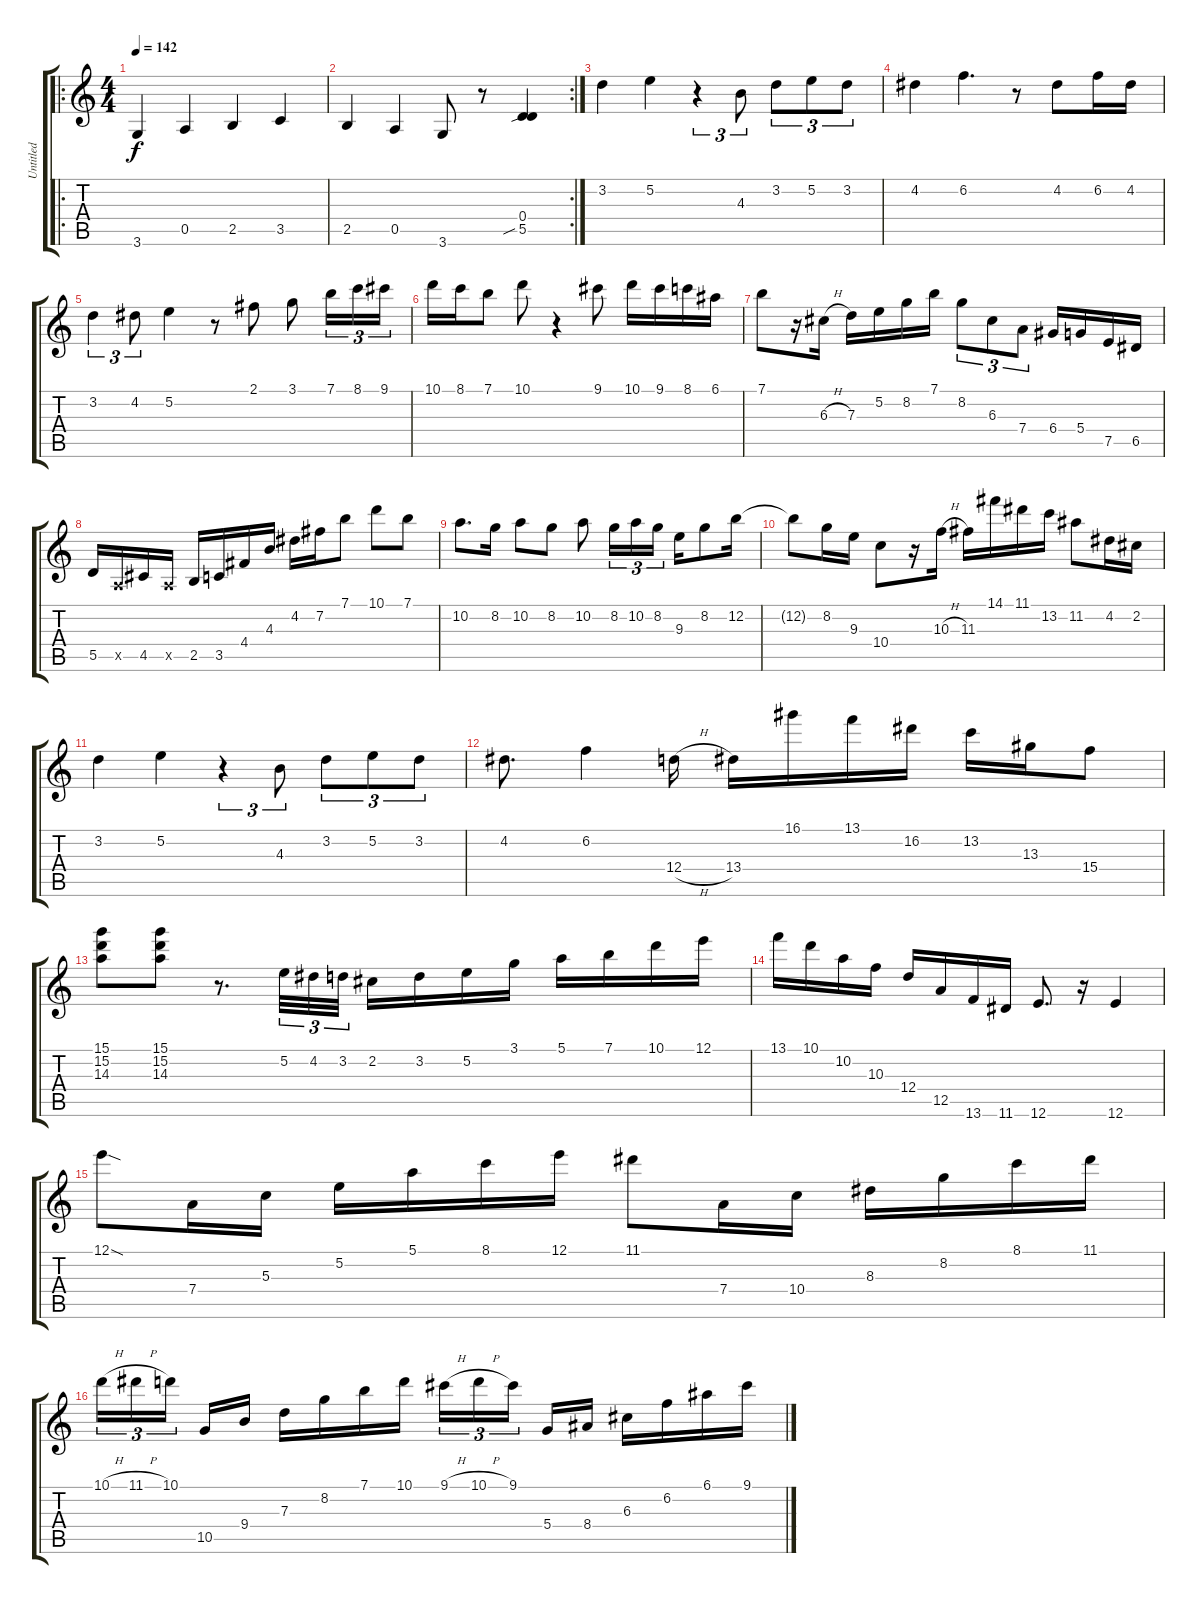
\track ("Untitled" "Untitled") {instrument acousticguitarsteel}
\staff {score tabs}
\tuning (E4 B3 G3 D3 A2 E2) {hide}
\ro
\ts (4 4)
\tempo 142
\clef g2
\ks c
3.6.4{dy f instrument acousticguitarsteel} 0.5.4 2.5.4 3.5.4 |
\rc 2
2.5.4 0.5.4 3.6.8 r.8 (0.4 5.5{sib}).4 |
3.2.4 5.2.4 r.4{tu (3 2)} 4.3.8{tu (3 2)} 3.2.8{tu (3 2)} 5.2.8{tu (3 2)} 3.2.8{tu (3 2)} |
4.2.4 6.2.4{d} r.8 4.2.8 6.2.16 4.2.16 |
3.2.4{tu (3 2)} 4.2.8{tu (3 2)} 5.2.4 r.8 2.1.8 3.1.8 7.1.16{tu (3 2)} 8.1.16{tu (3 2)} 9.1.16{tu (3 2)} |
10.1.16 8.1.16 7.1.8 10.1.8 r.4 9.1.8 10.1.16 9.1.16 8.1.16 6.1.16 |
7.1.8 r.16 6.3{h}.16 7.3.16 5.2.16 8.2.16 7.1.16 8.2.8{tu (3 2)} 6.3.8{tu (3 2)} 7.4.8{tu (3 2)} 6.4.16 5.4.16 7.5.16 6.5.16 |
5.5.16 0.5{x}.16 4.5.16 0.5{x}.16 2.5.16 3.5.16 4.4.16 4.3.16 4.2.16 7.2.16 7.1.8 10.1.8 7.1.8 |
10.2.8{d} 8.2.16 10.2.8 8.2.8 10.2.8 8.2.16{tu (3 2)} 10.2.16{tu (3 2)} 8.2.16{tu (3 2)} 9.3.16 8.2.8 12.2.16 |
12.2{t}.8 8.2.16 9.3.16 10.4.8 r.16 10.3{h}.16 11.3.16 14.1.16 11.1.16 13.2.16 11.2.8 4.2.16 2.2.16 |
3.2.4 5.2.4 r.4{tu (3 2)} 4.3.8{tu (3 2)} 3.2.8{tu (3 2)} 5.2.8{tu (3 2)} 3.2.8{tu (3 2)} |
4.2.8{d} 6.2.4 12.4{h}.16 13.4.16 16.1.16 13.1.16 16.2.16 13.2.16 13.3.16 15.4.8 |
(15.1 15.2 14.3).8 (15.1 15.2 14.3).8 r.8{d} 5.2.32{tu (3 2)} 4.2.32{tu (3 2)} 3.2.32{tu (3 2)} 2.2.16 3.2.16 5.2.16 3.1.16 5.1.16 7.1.16 10.1.16 12.1.16 |
13.1.16 10.1.16 10.2.16 10.3.16 12.4.16 12.5.16 13.6.16 11.6.16 12.6.8{d} r.16 12.6.4 |
12.1{sod}.8 7.4.16 5.3.16 5.2.16 5.1.16 8.1.16 12.1.16 11.1.8 7.4.16 10.4.16 8.3.16 8.2.16 8.1.16 11.1.16 |
10.1{h}.16{tu (3 2)} 11.1{h}.16{tu (3 2)} 10.1.16{tu (3 2) beam splitsecondary} 10.5.16 9.4.16 7.3.16 8.2.16 7.1.16 10.1.16 9.1{h}.16{tu (3 2)} 10.1{h}.16{tu (3 2)} 9.1.16{tu (3 2) beam splitsecondary} 5.4.16 8.4.16 6.3.16 6.2.16 6.1.16 9.1.16
